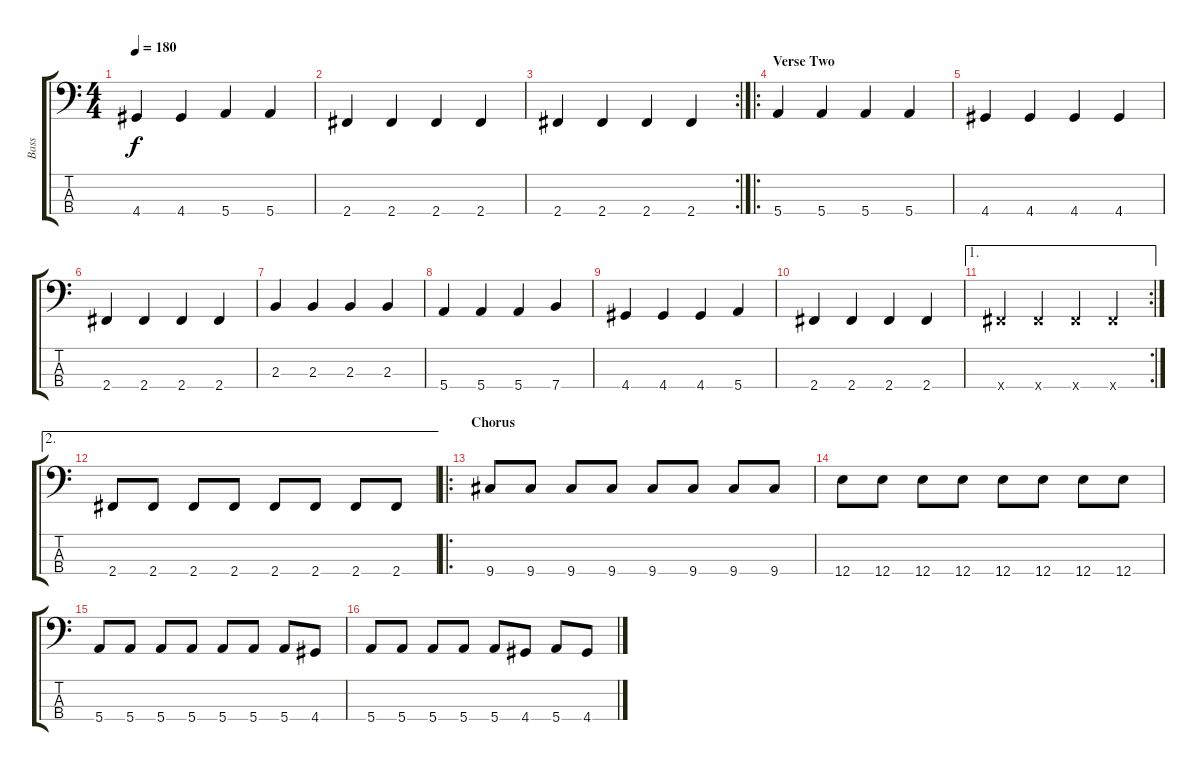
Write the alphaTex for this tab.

\track ("Bass" "Bass") {instrument electricbassfinger}
\staff {score tabs}
\tuning (G2 D2 A1 E1) {hide}
\ts (4 4)
\tempo 180
\clef f4
\ks c
4.4.4{dy f} 4.4.4 5.4.4 5.4.4 |
2.4.4 2.4.4 2.4.4 2.4.4 |
\rc 2
2.4.4 2.4.4 2.4.4 2.4.4 |
\ro
\section ("" "Verse Two")
5.4.4 5.4.4 5.4.4 5.4.4 |
4.4.4 4.4.4 4.4.4 4.4.4 |
2.4.4 2.4.4 2.4.4 2.4.4 |
2.3.4 2.3.4 2.3.4 2.3.4 |
5.4.4 5.4.4 5.4.4 7.4.4 |
4.4.4 4.4.4 4.4.4 5.4.4 |
2.4.4 2.4.4 2.4.4 2.4.4 |
\ae 1
\rc 2
2.4{x}.4 2.4{x}.4 2.4{x}.4 2.4{x}.4 |
\ae 2
2.4.8 2.4.8 2.4.8 2.4.8 2.4.8 2.4.8 2.4.8 2.4.8 |
\ro
\section ("" "Chorus")
9.4.8 9.4.8 9.4.8 9.4.8 9.4.8 9.4.8 9.4.8 9.4.8 |
12.4.8 12.4.8 12.4.8 12.4.8 12.4.8 12.4.8 12.4.8 12.4.8 |
5.4.8 5.4.8 5.4.8 5.4.8 5.4.8 5.4.8 5.4.8 4.4.8 |
5.4.8 5.4.8 5.4.8 5.4.8 5.4.8 4.4.8 5.4.8 4.4.8
